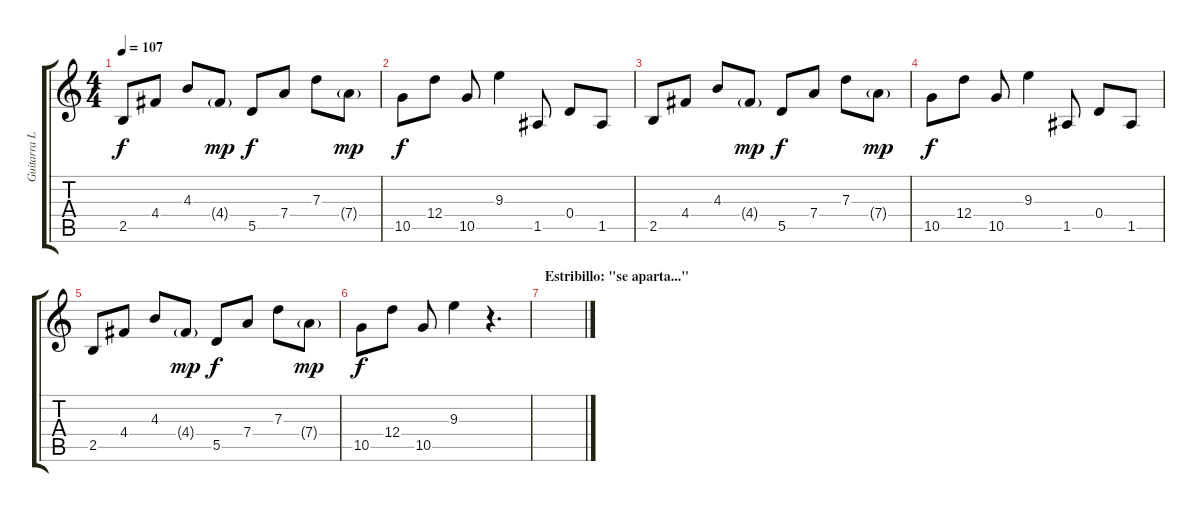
\track ("Guitarra Limpia" "Guitarra L") {instrument electricguitarclean}
\staff {score tabs}
\tuning (E4 B3 G3 D3 A2 E2) {hide}
\ts (4 4)
\tempo 107
\clef g2
\ks c
2.5.8{dy f} 4.4.8 4.3.8 4.4{g}.8{dy mp} 5.5.8{dy f} 7.4.8 7.3.8 7.4{g}.8{dy mp} |
10.5.8{dy f} 12.4.8 10.5.8 9.3.4 1.5.8 0.4.8 1.5.8 |
2.5.8 4.4.8 4.3.8 4.4{g}.8{dy mp} 5.5.8{dy f} 7.4.8 7.3.8 7.4{g}.8{dy mp} |
10.5.8{dy f} 12.4.8 10.5.8 9.3.4 1.5.8 0.4.8 1.5.8 |
2.5.8 4.4.8 4.3.8 4.4{g}.8{dy mp} 5.5.8{dy f} 7.4.8 7.3.8 7.4{g}.8{dy mp} |
10.5.8{dy f} 12.4.8 10.5.8 9.3.4 r.4{d} |
\section ("" "Estribillo: \"se aparta...\"")
